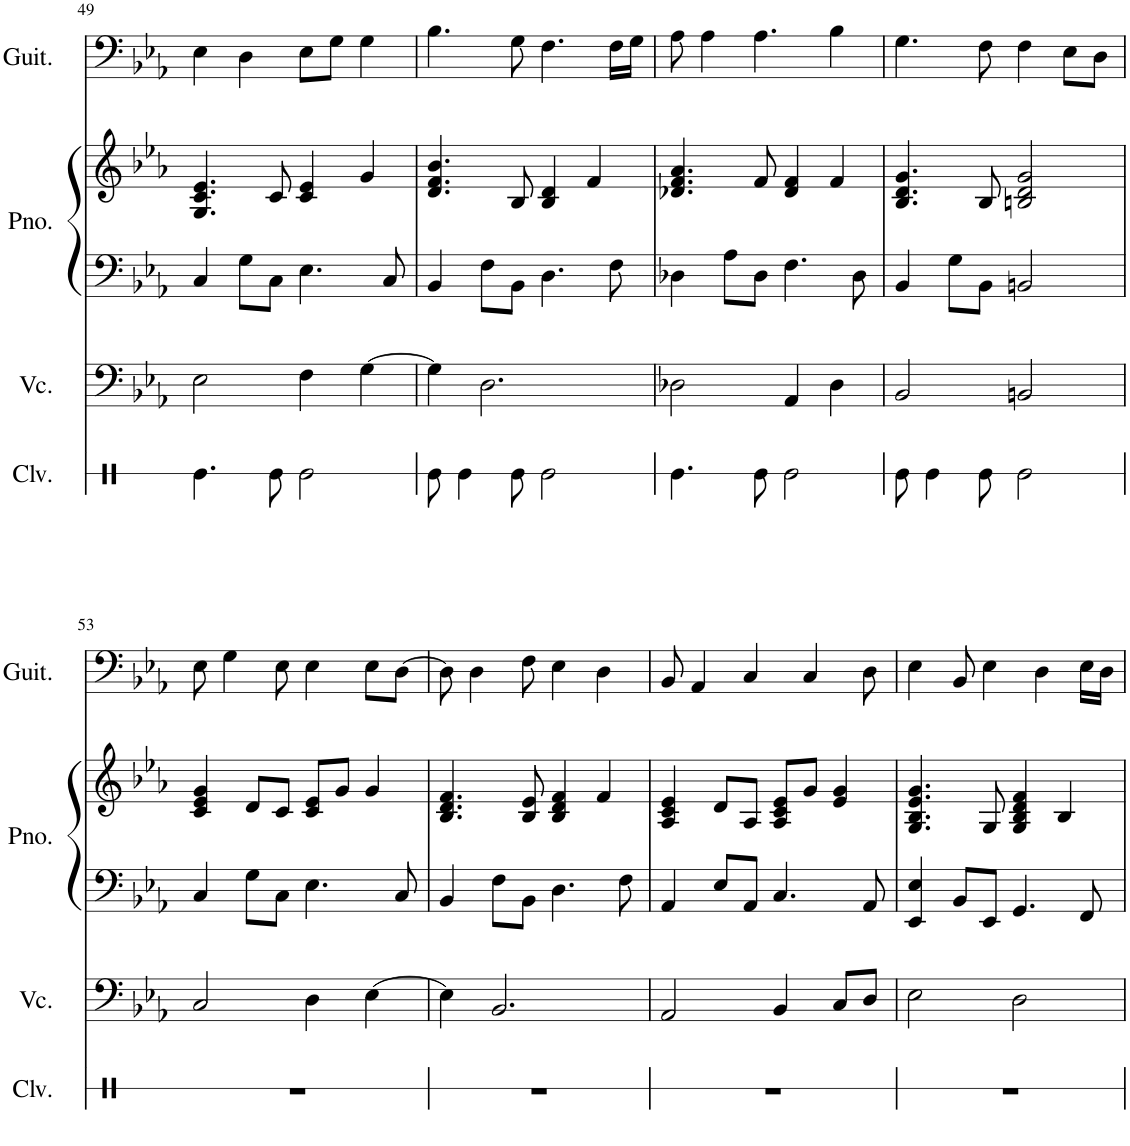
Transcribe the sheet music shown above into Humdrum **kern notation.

**kern	**kern	**kern	**kern	**kern
*part4	*part3	*part2	*part2	*part1
*staff5	*staff4	*staff3	*staff2	*staff1
*I"Claves	*I"Violoncello	*I"Piano	*	*I"Acoustic Guitar
*I'Clv.	*I'Vc.	*I'Pno.	*	*I'Guit.
!!LO:PB:g=z
*clefX	*clefF4	*clefF4	*clefG2	*clefF4
*k[]	*k[b-e-a-]	*k[b-e-a-]	*k[b-e-a-]	*k[b-e-a-]
*M4/4	*M4/4	*M4/4	*M4/4	*M4/4
=49	=49	=49	=49	=49
4.Re\	2E-\	4C/	4.G/ 4.c/ 4.e-/	4E-\
.	.	8G\L	.	4D\
8Re\	.	8C\J	8c/	.
2Re\	4F\	4.E-\	4c/ 4e-/	8E-\L
.	.	.	.	8G\J
.	[4G\	.	4g/	4G\
.	.	8C/	.	.
=50	=50	=50	=50	=50
8Re\	4G\]	4BB-/	4.d/ 4.f/ 4.b-/	4.B-\
4Re\	.	.	.	.
.	2.D\	8F\L	.	.
8Re\	.	8BB-\J	8B-/	8G\
2Re\	.	4.D\	4B-/ 4d/	4.F\
.	.	.	4f/	.
.	.	8F\	.	16F\LL
.	.	.	.	16G\JJ
=51	=51	=51	=51	=51
4.Re\	2D-X\	4D-X\	4.d-X/ 4.f/ 4.a-/	8A-\
.	.	.	.	4A-\
.	.	8A-\L	.	.
8Re\	.	8D-\J	8f/	4.A-\
2Re\	4AA-/	4.F\	4d-/ 4f/	.
.	4D-\	.	4f/	4B-\
.	.	8D-\	.	.
=52	=52	=52	=52	=52
8Re\	2BB-/	4BB-/	4.B-/ 4.d/ 4.g/	4.G\
4Re\	.	.	.	.
.	.	8G\L	.	.
8Re\	.	8BB-\J	8B-/	8F\
2Re\	2BBn/	2BBn/	2Bn/ 2d/ 2g/	4F\
.	.	.	.	8E-\L
.	.	.	.	8D\J
!!LO:LB:g=z
=53	=53	=53	=53	=53
1r	2C/	4C/	4c/ 4e-/ 4g/	8E-\
.	.	.	.	4G\
.	.	8G\L	8d/L	.
.	.	8C\J	8c/J	8E-\
.	4D\	4.E-\	8c/ 8e-/L	4E-\
.	.	.	8g/J	.
.	[4E-\	.	4g/	8E-\L
.	.	8C/	.	[8D\J
=54	=54	=54	=54	=54
1r	4E-\]	4BB-/	4.B-/ 4.d/ 4.f/	8D\]
.	.	.	.	4D\
.	2.BB-/	8F\L	.	.
.	.	8BB-\J	8B-/ 8e-/	8F\
.	.	4.D\	4B-/ 4d/ 4f/	4E-\
.	.	.	4f/	4D\
.	.	8F\	.	.
=55	=55	=55	=55	=55
1r	2AA-/	4AA-/	4A-/ 4c/ 4e-/	8BB-/
.	.	.	.	4AA-/
.	.	8E-/L	8d/L	.
.	.	8AA-/J	8A-/J	4C/
.	4BB-/	4.C/	8A-/ 8c/ 8e-/L	.
.	.	.	8g/J	4C/
.	8C/L	.	4e-/ 4g/	.
.	8D/J	8AA-/	.	8D\
=56	=56	=56	=56	=56
1r	2E-\	4EE-/ 4E-/	4.G/ 4.B-/ 4.e-/ 4.g/	4E-\
.	.	8BB-/L	.	8BB-/
.	.	8EE-/J	8G/	4E-\
.	2D\	4.GG/	4G/ 4B-/ 4d/ 4f/	.
.	.	.	.	4D\
.	.	.	4B-/	.
.	.	8FF/	.	16E-\LL
.	.	.	.	16D\JJ
=	=	=	=	=
*-	*-	*-	*-	*-
